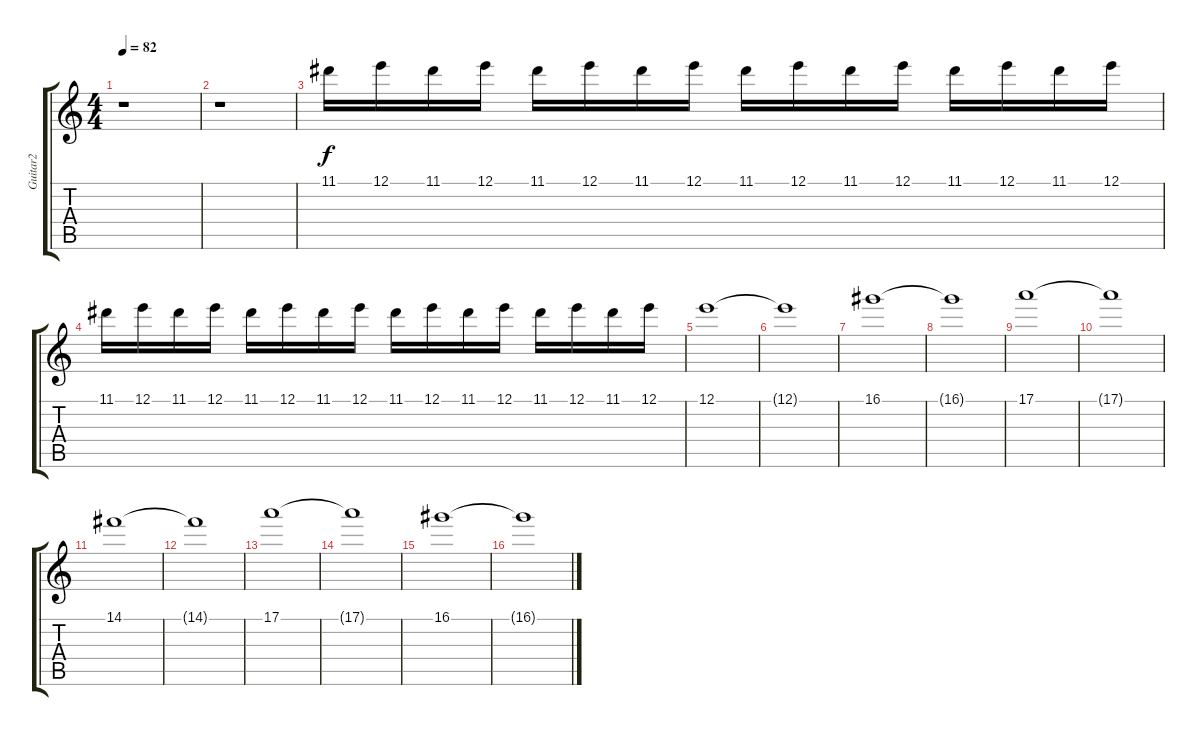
\track ("Guitar2" "Guitar2") {instrument overdrivenguitar}
\staff {score tabs}
\tuning (E4 B3 G3 D3 A2 E2) {hide}
\ts (4 4)
\tempo 82
\clef g2
\ks c
r.1{dy f} |
r.1 |
11.1.16 12.1.16 11.1.16 12.1.16 11.1.16 12.1.16 11.1.16 12.1.16 11.1.16 12.1.16 11.1.16 12.1.16 11.1.16 12.1.16 11.1.16 12.1.16 |
11.1.16 12.1.16 11.1.16 12.1.16 11.1.16 12.1.16 11.1.16 12.1.16 11.1.16 12.1.16 11.1.16 12.1.16 11.1.16 12.1.16 11.1.16 12.1.16 |
12.1.1 |
12.1{t}.1 |
16.1.1 |
16.1{t}.1 |
17.1.1 |
17.1{t}.1 |
14.1.1 |
14.1{t}.1 |
17.1.1 |
17.1{t}.1 |
16.1.1 |
16.1{t}.1
